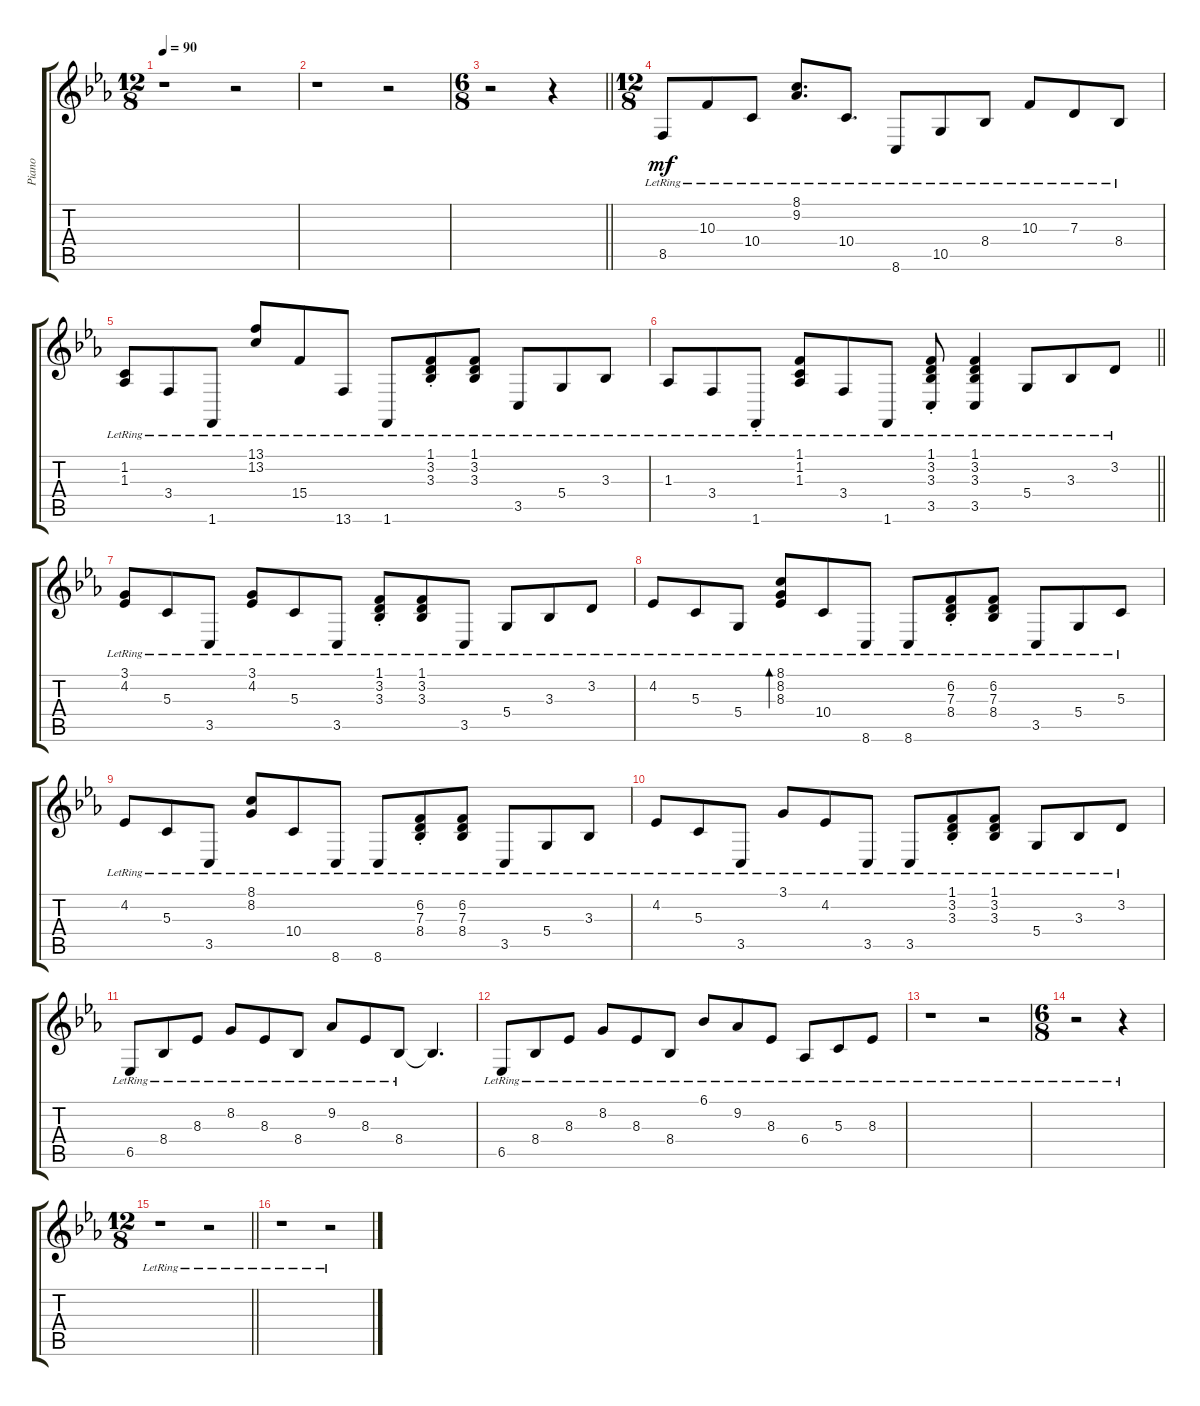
\track ("Piano" "Piano") {instrument acousticgrandpiano}
\staff {score tabs}
\tuning (E4 B3 G3 D3 A2 E2) {hide}
\ts (12 8)
\tempo 90
\clef g2
\ks eb
r.1{dy mf} r.2 |
r.1 r.2 |
\ts (6 8)
\barLineRight lightlight
r.2 r.4 |
\ts (12 8)
8.5{lr}.8 10.3{lr}.8 10.4{lr}.8 (8.1{lr} 9.2{lr}).8{d} 10.4{lr}.8{d} 8.6{lr}.8 10.5{lr}.8 8.4{lr}.8 10.3{lr}.8 7.3{lr}.8 8.4{lr}.8 |
(1.2{lr} 1.3{lr}).8 3.4{lr}.8 1.6{lr}.8 (13.1{lr} 13.2{lr}).8 15.4{lr}.8 13.6{lr}.8 1.6{lr}.8 (1.1{st lr} 3.2{st lr} 3.3{st lr}).8 (1.1{lr} 3.2{lr} 3.3{lr}).8 3.5{lr}.8 5.4{lr}.8 3.3{lr}.8 |
\barLineRight lightlight
1.3{lr}.8 3.4{lr}.8 1.6{st lr}.8 (1.1{lr} 1.2{lr} 1.3{lr}).8 3.4{lr}.8 1.6{lr}.8 (1.1{st lr} 3.2{st lr} 3.3{st lr} 3.5{st lr}).8 (1.1{lr} 3.2{lr} 3.3{lr} 3.5{lr}).4 5.4{lr}.8 3.3{lr}.8 3.2{lr}.8 |
(3.1{lr} 4.2{lr}).8 5.3{lr}.8 3.5{lr}.8 (3.1{lr} 4.2{lr}).8 5.3{lr}.8 3.5{lr}.8 (1.1{st lr} 3.2{st lr} 3.3{st lr}).8 (1.1{lr} 3.2{lr} 3.3{lr}).8 3.5{lr}.8 5.4{lr}.8 3.3{lr}.8 3.2{lr}.8 |
4.2{lr}.8 5.3{lr}.8 5.4{lr}.8 (8.1{lr} 8.2{lr} 8.3{lr}).8{bd 30} 10.4{lr}.8 8.6{lr}.8 8.6{lr}.8 (6.2{st lr} 7.3{st lr} 8.4{st lr}).8 (6.2{lr} 7.3{lr} 8.4{lr}).8 3.5{lr}.8 5.4{lr}.8 5.3{lr}.8 |
4.2{lr}.8 5.3{lr}.8 3.5{lr}.8 (8.1{lr} 8.2{lr}).8 10.4{lr}.8 8.6{lr}.8 8.6{lr}.8 (6.2{st lr} 7.3{st lr} 8.4{st lr}).8 (6.2{lr} 7.3{lr} 8.4{lr}).8 3.5{lr}.8 5.4{lr}.8 3.3{lr}.8 |
4.2{lr}.8 5.3{lr}.8 3.5{lr}.8 3.1{lr}.8 4.2{lr}.8 3.5{lr}.8 3.5{lr}.8 (1.1{st lr} 3.2{st lr} 3.3{st lr}).8 (1.1{lr} 3.2{lr} 3.3{lr}).8 5.4{lr}.8 3.3{lr}.8 3.2{lr}.8 |
6.5{lr}.8 8.4{lr}.8 8.3{lr}.8 8.2{lr}.8 8.3{lr}.8 8.4{lr}.8 9.2{lr}.8 8.3{lr}.8 8.4{lr}.8 8.4{t}.4{d} |
6.5{lr}.8 8.4{lr}.8 8.3{lr}.8 8.2{lr}.8 8.3{lr}.8 8.4{lr}.8 6.1{lr}.8 9.2{lr}.8 8.3{lr}.8 6.4{lr}.8 5.3{lr}.8 8.3{lr}.8 |
r.1 r.2 |
\ts (6 8)
r.2 r.4 |
\ts (12 8)
\barLineRight lightlight
r.1 r.2 |
r.1 r.2
